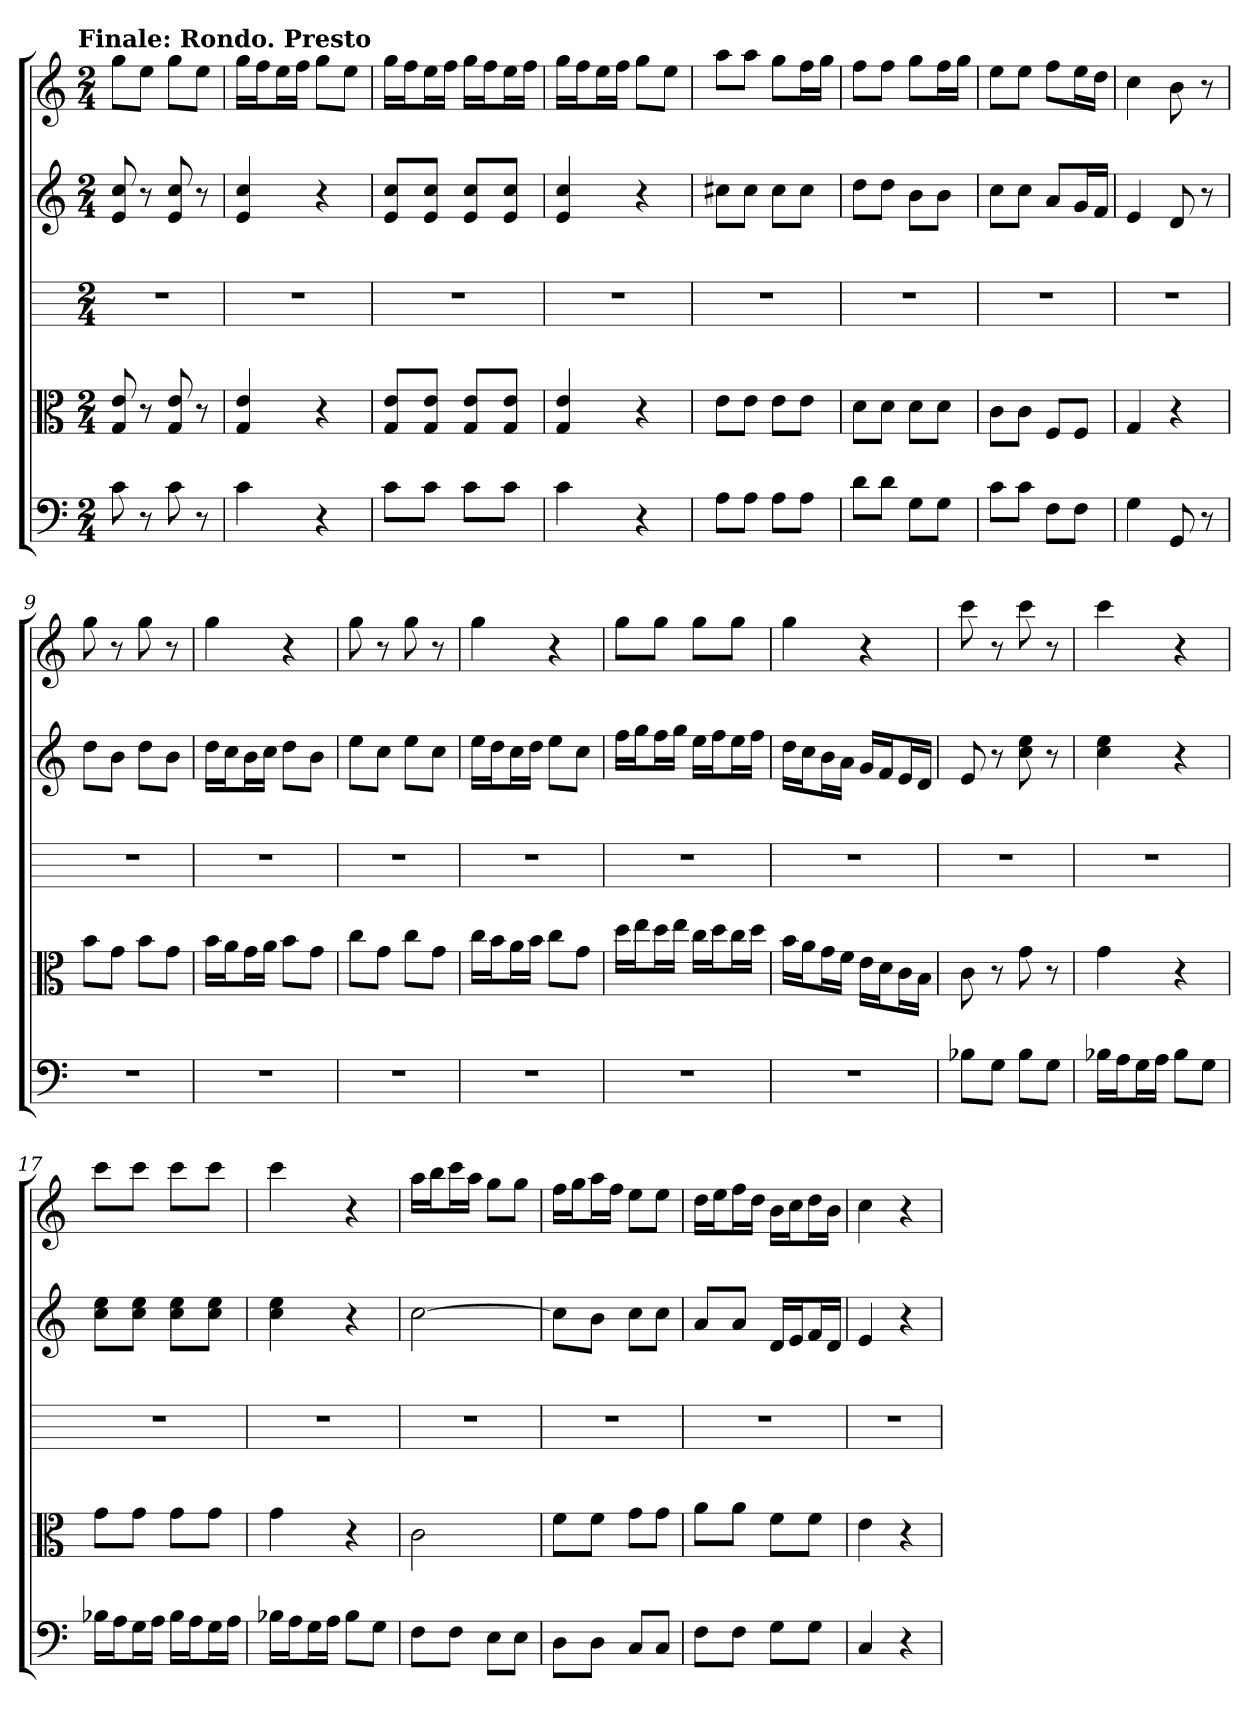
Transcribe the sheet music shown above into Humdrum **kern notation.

**kern	**kern	**kern	**kern	**kern
*part5	*part4	*part3	*part2	*part1
*staff5	*staff4	*staff3	*staff2	*staff1
*clefF4	*clefC3	*	*	*
*k[]	*k[]	*k[]	*k[]	*k[]
*C:	*C:	*C:	*C:	*C:
!!LO:TX:omd:t=Finale&colon; Rondo. Presto
*M2/4	*M2/4	*M2/4	*M2/4	*M2/4
*MM184	*MM184	*MM184	*MM184	*MM184
=	=	=	=	=
8c	8G 8e	2r	8e 8cc	8ggL
8r	8r	.	8r	8eeJ
8c	8G 8e	.	8e 8cc	8ggL
8r	8r	.	8r	8eeJ
=2	=2	=2	=2	=2
4c	4G 4e	2r	4e 4cc	16ggLL
.	.	.	.	16ffJ
.	.	.	.	16eeL
.	.	.	.	16ffJJ
4r	4r	.	4r	8ggL
.	.	.	.	8eeJ
=3	=3	=3	=3	=3
8c\L	8G/ 8e/L	2r	8e 8ccL	16ggLL
.	.	.	.	16ffJ
8c\J	8G/ 8e/J	.	8e 8ccJ	16eeL
.	.	.	.	16ffJJ
8c\L	8G/ 8e/L	.	8e 8ccL	16ggLL
.	.	.	.	16ffJ
8c\J	8G/ 8e/J	.	8e 8ccJ	16eeL
.	.	.	.	16ffJJ
=4	=4	=4	=4	=4
4c	4G 4e	2r	4e 4cc	16ggLL
.	.	.	.	16ffJ
.	.	.	.	16eeL
.	.	.	.	16ffJJ
4r	4r	.	4r	8ggL
.	.	.	.	8eeJ
=5	=5	=5	=5	=5
8A\L	8e\L	2r	8cc#XL	8aaL
8A\J	8e\J	.	8cc#J	8aaJ
8A\L	8e\L	.	8cc#L	8ggL
8A\J	8e\J	.	8cc#J	16ffL
.	.	.	.	16ggJJ
=6	=6	=6	=6	=6
8d\L	8d\L	2r	8ddL	8ffL
8d\J	8d\J	.	8ddJ	8ffJ
8G\L	8d\L	.	8bL	8ggL
8G\J	8d\J	.	8bJ	16ffL
.	.	.	.	16ggJJ
=7	=7	=7	=7	=7
8c\L	8c\L	2r	8ccL	8eeL
8c\J	8c\J	.	8ccJ	8eeJ
8F\L	8F/L	.	8aL	8ffL
8F\J	8F/J	.	16gL	16eeL
.	.	.	16fJJ	16ddJJ
=8	=8	=8	=8	=8
4G	4G	2r	4e	4cc
8GG	4r	.	8d	8b
8r	.	.	8r	8r
=9	=9	=9	=9	=9
2r	8b\L	2r	8ddL	8gg
.	8g\J	.	8bJ	8r
.	8b\L	.	8ddL	8gg
.	8g\J	.	8bJ	8r
=10	=10	=10	=10	=10
2r	16b\LL	2r	16ddLL	4gg
.	16a\J	.	16ccJ	.
.	16g\L	.	16bL	.
.	16a\JJ	.	16ccJJ	.
.	8b\L	.	8ddL	4r
.	8g\J	.	8bJ	.
=11	=11	=11	=11	=11
2r	8cc\L	2r	8eeL	8gg
.	8g\J	.	8ccJ	8r
.	8cc\L	.	8eeL	8gg
.	8g\J	.	8ccJ	8r
=12	=12	=12	=12	=12
2r	16cc\LL	2r	16eeLL	4gg
.	16b\J	.	16ddJ	.
.	16a\L	.	16ccL	.
.	16b\JJ	.	16ddJJ	.
.	8cc\L	.	8eeL	4r
.	8g\J	.	8ccJ	.
=13	=13	=13	=13	=13
2r	16dd\LL	2r	16ffLL	8ggL
.	16ee\J	.	16ggJ	.
.	16dd\L	.	16ffL	8ggJ
.	16ee\JJ	.	16ggJJ	.
.	16cc\LL	.	16eeLL	8ggL
.	16dd\J	.	16ffJ	.
.	16cc\L	.	16eeL	8ggJ
.	16dd\JJ	.	16ffJJ	.
=14	=14	=14	=14	=14
2r	16b\LL	2r	16ddLL	4gg
.	16a\J	.	16ccJ	.
.	16g\L	.	16bL	.
.	16f\JJ	.	16aJJ	.
.	16e\LL	.	16gLL	4r
.	16d\J	.	16fJ	.
.	16c\L	.	16eL	.
.	16B\JJ	.	16dJJ	.
=15	=15	=15	=15	=15
8B-X\L	8c	2r	8e	8ccc
8G\J	8r	.	8r	8r
8B-\L	8g	.	8cc 8ee	8ccc
8G\J	8r	.	8r	8r
=16	=16	=16	=16	=16
16B-X\LL	4g	2r	4cc 4ee	4ccc
16A\J	.	.	.	.
16G\L	.	.	.	.
16A\JJ	.	.	.	.
8B-\L	4r	.	4r	4r
8G\J	.	.	.	.
=17	=17	=17	=17	=17
16B-X\LL	8g\L	2r	8cc 8eeL	8cccL
16A\J	.	.	.	.
16G\L	8g\J	.	8cc 8eeJ	8cccJ
16A\JJ	.	.	.	.
16B-\LL	8g\L	.	8cc 8eeL	8cccL
16A\J	.	.	.	.
16G\L	8g\J	.	8cc 8eeJ	8cccJ
16A\JJ	.	.	.	.
=18	=18	=18	=18	=18
16B-X\LL	4g	2r	4cc 4ee	4ccc
16A\J	.	.	.	.
16G\L	.	.	.	.
16A\JJ	.	.	.	.
8B-\L	4r	.	4r	4r
8G\J	.	.	.	.
=19	=19	=19	=19	=19
8F\L	2c	2r	[2cc	16aaLL
.	.	.	.	16bbJ
8F\J	.	.	.	16cccL
.	.	.	.	16aaJJ
8E\L	.	.	.	8ggL
8E\J	.	.	.	8ggJ
=20	=20	=20	=20	=20
8D\L	8f\L	2r	8ccL]	16ffLL
.	.	.	.	16ggJ
8D\J	8f\J	.	8bJ	16aaL
.	.	.	.	16ffJJ
8C/L	8g\L	.	8ccL	8eeL
8C/J	8g\J	.	8ccJ	8eeJ
=21	=21	=21	=21	=21
8F\L	8a\L	2r	8aL	16ddLL
.	.	.	.	16eeJ
8F\J	8a\J	.	8aJ	16ffL
.	.	.	.	16ddJJ
8G\L	8f\L	.	16dLL	16bLL
.	.	.	16eJ	16ccJ
8G\J	8f\J	.	16fL	16ddL
.	.	.	16dJJ	16bJJ
=22	=22	=22	=22	=22
4C	4e	2r	4e	4cc
4r	4r	.	4r	4r
=	=	=	=	=
*-	*-	*-	*-	*-
